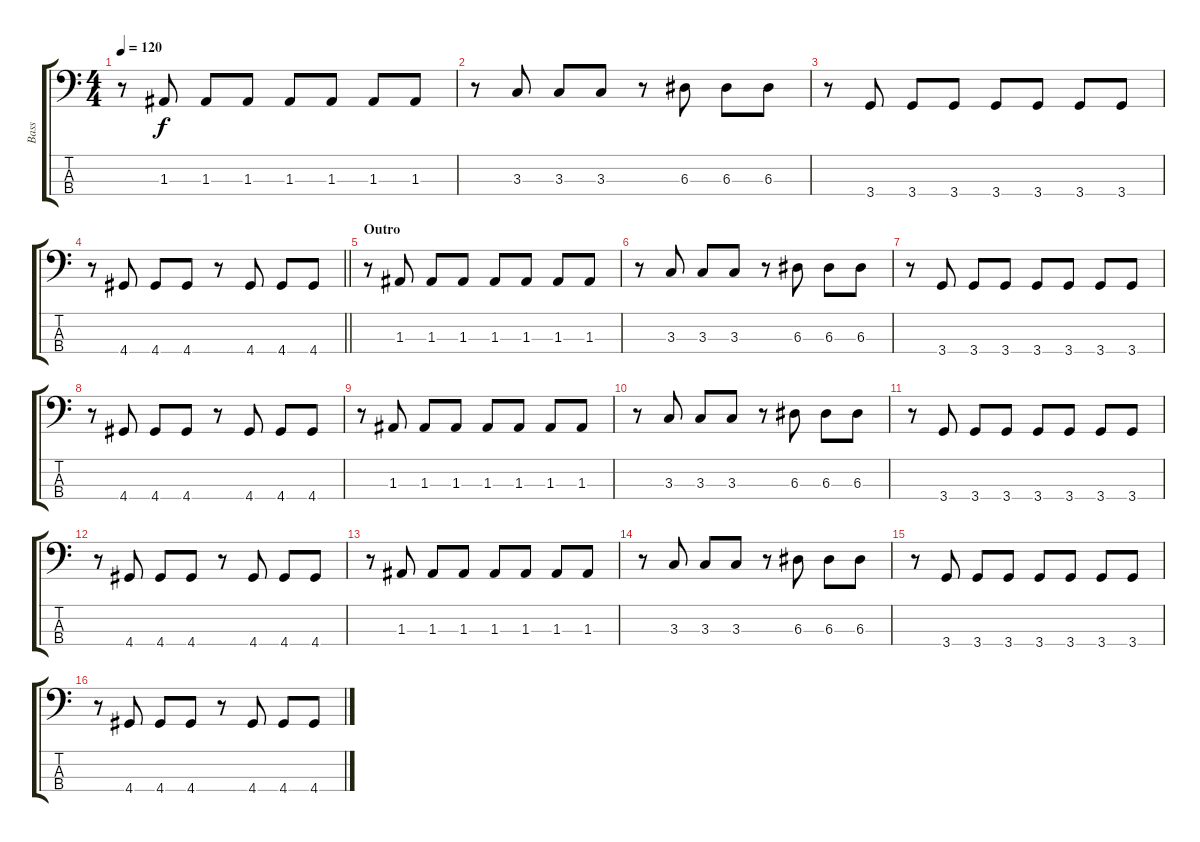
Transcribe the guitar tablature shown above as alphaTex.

\track ("Bass" "Bass") {instrument electricbasspick}
\staff {score tabs}
\tuning (G2 D2 A1 E1) {hide}
\ts (4 4)
\tempo 120
\clef f4
\ks c
r.8{dy f} 1.3.8 1.3.8 1.3.8 1.3.8 1.3.8 1.3.8 1.3.8 |
r.8 3.3.8 3.3.8 3.3.8 r.8 6.3.8 6.3.8 6.3.8 |
r.8 3.4.8 3.4.8 3.4.8 3.4.8 3.4.8 3.4.8 3.4.8 |
\barLineRight lightlight
r.8 4.4.8 4.4.8 4.4.8 r.8 4.4.8 4.4.8 4.4.8 |
\section ("" "Outro")
r.8 1.3.8 1.3.8 1.3.8 1.3.8 1.3.8 1.3.8 1.3.8 |
r.8 3.3.8 3.3.8 3.3.8 r.8 6.3.8 6.3.8 6.3.8 |
r.8 3.4.8 3.4.8 3.4.8 3.4.8 3.4.8 3.4.8 3.4.8 |
r.8 4.4.8 4.4.8 4.4.8 r.8 4.4.8 4.4.8 4.4.8 |
r.8 1.3.8 1.3.8 1.3.8 1.3.8 1.3.8 1.3.8 1.3.8 |
r.8 3.3.8 3.3.8 3.3.8 r.8 6.3.8 6.3.8 6.3.8 |
r.8 3.4.8 3.4.8 3.4.8 3.4.8 3.4.8 3.4.8 3.4.8 |
r.8 4.4.8 4.4.8 4.4.8 r.8 4.4.8 4.4.8 4.4.8 |
r.8 1.3.8 1.3.8 1.3.8 1.3.8 1.3.8 1.3.8 1.3.8 |
r.8 3.3.8 3.3.8 3.3.8 r.8 6.3.8 6.3.8 6.3.8 |
r.8 3.4.8 3.4.8 3.4.8 3.4.8 3.4.8 3.4.8 3.4.8 |
r.8 4.4.8 4.4.8 4.4.8 r.8 4.4.8 4.4.8 4.4.8
